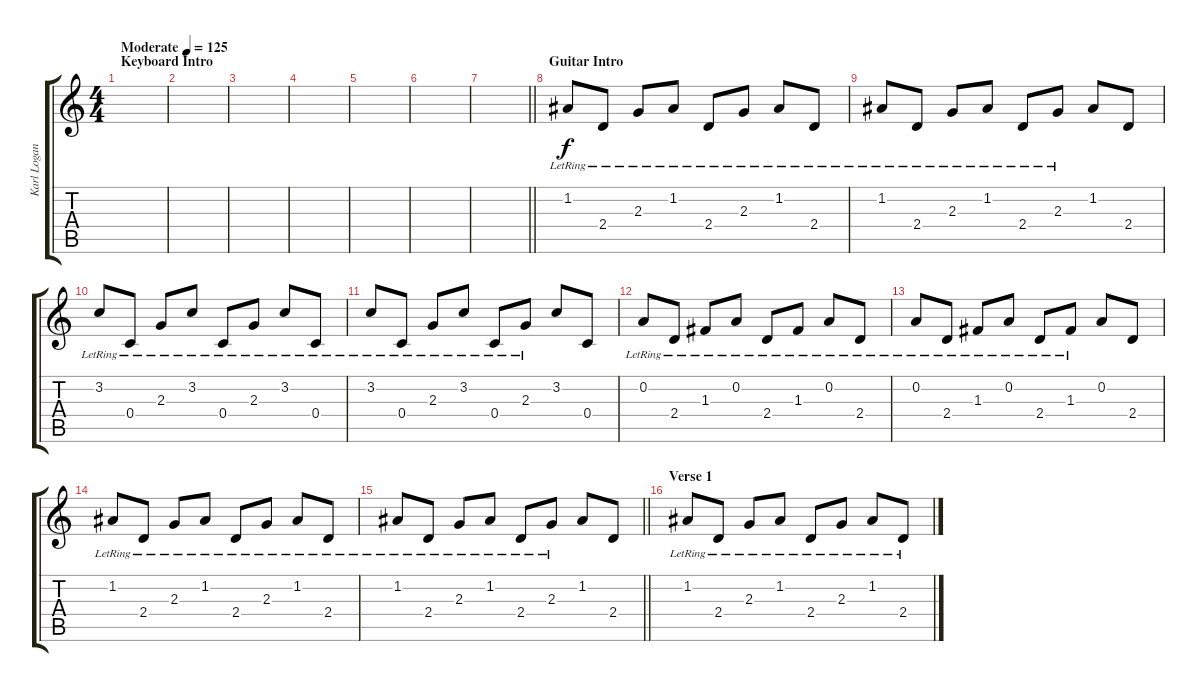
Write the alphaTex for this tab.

\track ("Karl Logan" "Karl Logan") {instrument acousticguitarsteel}
\staff {score tabs}
\tuning (D4 A3 F3 C3 G2 D2) {hide}
\ts (4 4)
\section ("" "Keyboard Intro")
\tempo (125 "Moderate")
\clef g2
\ks c
|
|
|
|
|
|
\barLineRight lightlight
|
\section ("" "Guitar Intro")
1.2{lr}.8 2.4{lr}.8 2.3{lr}.8 1.2{lr}.8 2.4{lr}.8 2.3{lr}.8 1.2{lr}.8 2.4{lr}.8 |
1.2{lr}.8 2.4{lr}.8 2.3{lr}.8 1.2{lr}.8 2.4{lr}.8 2.3{lr}.8 1.2.8 2.4.8 |
3.2{lr}.8 0.4{lr}.8 2.3{lr}.8 3.2{lr}.8 0.4{lr}.8 2.3{lr}.8 3.2{lr}.8 0.4{lr}.8 |
3.2{lr}.8 0.4{lr}.8 2.3{lr}.8 3.2{lr}.8 0.4{lr}.8 2.3{lr}.8 3.2.8 0.4.8 |
0.2{lr}.8 2.4{lr}.8 1.3{lr}.8 0.2{lr}.8 2.4{lr}.8 1.3{lr}.8 0.2{lr}.8 2.4{lr}.8 |
0.2{lr}.8 2.4{lr}.8 1.3{lr}.8 0.2{lr}.8 2.4{lr}.8 1.3{lr}.8 0.2.8 2.4.8 |
1.2{lr}.8 2.4{lr}.8 2.3{lr}.8 1.2{lr}.8 2.4{lr}.8 2.3{lr}.8 1.2{lr}.8 2.4{lr}.8 |
\barLineRight lightlight
1.2{lr}.8 2.4{lr}.8 2.3{lr}.8 1.2{lr}.8 2.4{lr}.8 2.3{lr}.8 1.2.8 2.4.8 |
\section ("" "Verse 1")
1.2{lr}.8 2.4{lr}.8 2.3{lr}.8 1.2{lr}.8 2.4{lr}.8 2.3{lr}.8 1.2{lr}.8 2.4{lr}.8
